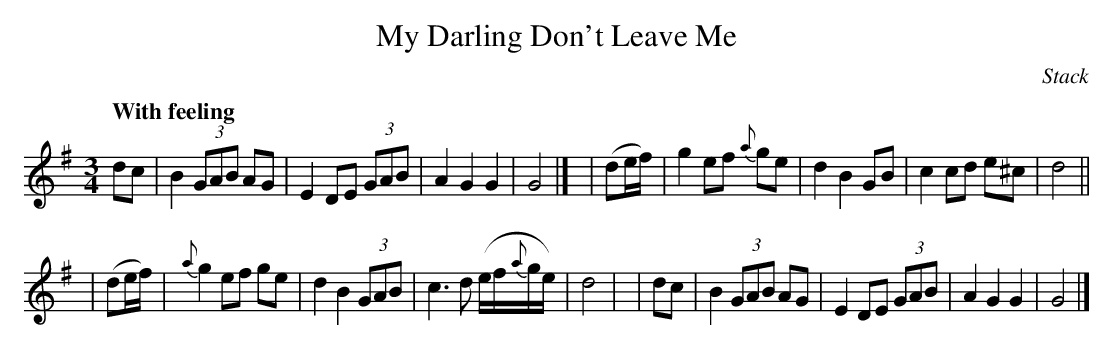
X:1
T: My Darling Don't Leave Me
O: Stack
Q: "With feeling"
M: 3/4
L: 1/8
K: G
dc | B2 (3GAB AG | E2 DE (3GAB | A2 G2 G2 | G4 |]\
| (de/f/) |    g2 ef {a}ge | d2 B2   GB  | c2 cd e^c | d4 ||
| (de/f/) | {a}g2 ef    ge | d2 B2 (3GAB | c3  d (e/f/{a}g/e/) | d4 |\
| dc | B2 (3GAB AG | E2 DE (3GAB | A2 G2 G2 | G4 |]
